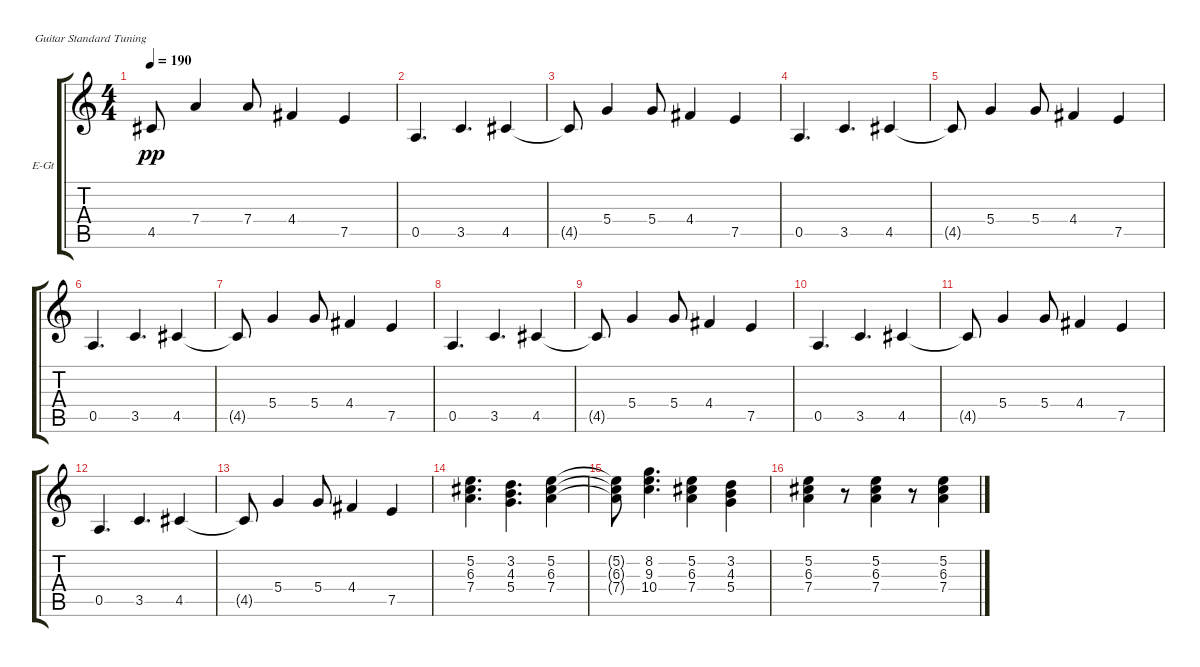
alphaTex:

\bracketExtendMode groupsimilarinstruments
\firstSystemTrackNameOrientation horizontal
\otherSystemsTrackNameOrientation horizontal
\track ("Jimmy Page 2" "E-Gt") {instrument distortionguitar}
\staff {score tabs}
\tuning (E4 B3 G3 D3 A2 E2)
\ts (4 4)
\tempo 190
\clef g2
\ks c
4.5{t}.8{dy pp} 7.4.4 7.4.8 4.4.4 7.5.4 |
0.5.4{d} 3.5.4{d} 4.5.4 |
4.5{t}.8 5.4.4 5.4.8 4.4.4 7.5.4 |
0.5.4{d} 3.5.4{d} 4.5.4 |
4.5{t}.8 5.4.4 5.4.8 4.4.4 7.5.4 |
0.5.4{d} 3.5.4{d} 4.5.4 |
4.5{t}.8 5.4.4 5.4.8 4.4.4 7.5.4 |
0.5.4{d} 3.5.4{d} 4.5.4 |
4.5{t}.8 5.4.4 5.4.8 4.4.4 7.5.4 |
0.5.4{d} 3.5.4{d} 4.5.4 |
4.5{t}.8 5.4.4 5.4.8 4.4.4 7.5.4 |
0.5.4{d} 3.5.4{d} 4.5.4 |
4.5{t}.8 5.4.4 5.4.8 4.4.4 7.5.4 |
(7.4 6.3 5.2).4{d} (5.4 4.3 3.2).4{d} (7.4 6.3 5.2).4 |
(5.2{t} 6.3{t} 7.4{t}).8 (10.4 9.3 8.2).4{d} (5.2 6.3 7.4).4 (5.4 4.3 3.2).4 |
(7.4 6.3 5.2).4 r.8 (5.2 6.3 7.4).4 r.8 (7.4 6.3 5.2).4
